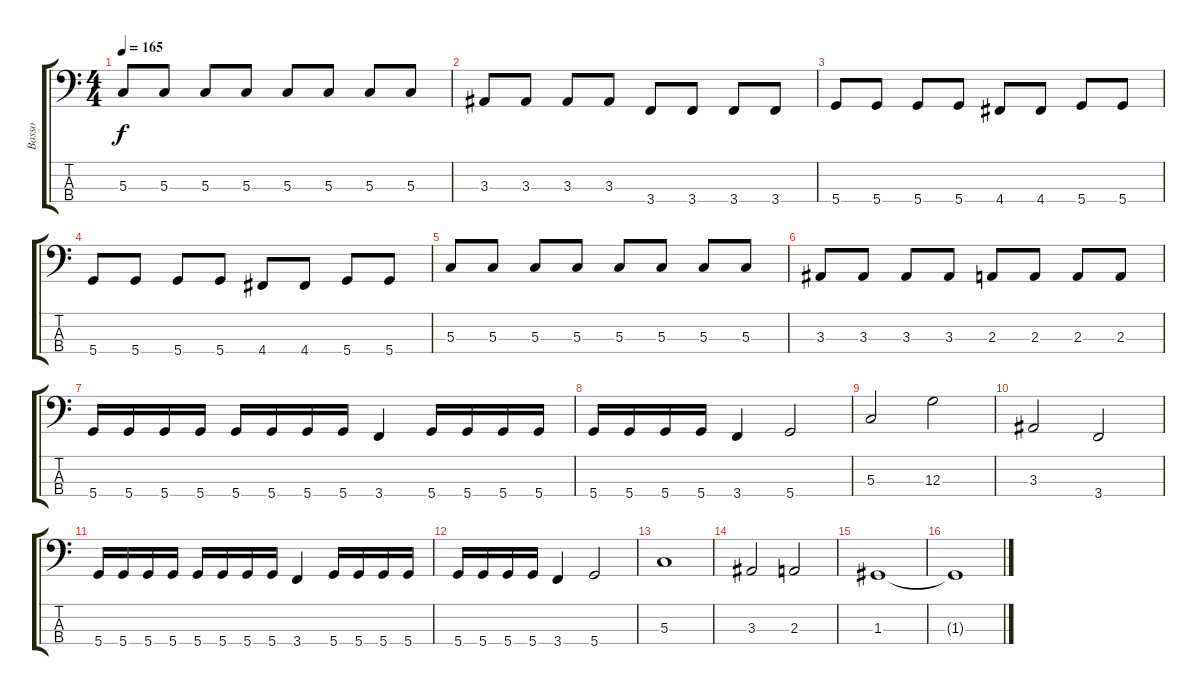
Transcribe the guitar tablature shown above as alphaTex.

\track ("Basso" "Basso") {instrument electricbassfinger}
\staff {score tabs}
\tuning (F2 C2 G1 D1) {hide}
\ts (4 4)
\tempo 165
\clef f4
\ks c
5.3.8{dy f} 5.3.8 5.3.8 5.3.8 5.3.8 5.3.8 5.3.8 5.3.8 |
3.3.8 3.3.8 3.3.8 3.3.8 3.4.8 3.4.8 3.4.8 3.4.8 |
5.4.8 5.4.8 5.4.8 5.4.8 4.4.8 4.4.8 5.4.8 5.4.8 |
5.4.8 5.4.8 5.4.8 5.4.8 4.4.8 4.4.8 5.4.8 5.4.8 |
5.3.8 5.3.8 5.3.8 5.3.8 5.3.8 5.3.8 5.3.8 5.3.8 |
3.3.8 3.3.8 3.3.8 3.3.8 2.3.8 2.3.8 2.3.8 2.3.8 |
5.4.16 5.4.16 5.4.16 5.4.16 5.4.16 5.4.16 5.4.16 5.4.16 3.4.4 5.4.16 5.4.16 5.4.16 5.4.16 |
5.4.16 5.4.16 5.4.16 5.4.16 3.4.4 5.4.2 |
5.3.2 12.3.2 |
3.3.2 3.4.2 |
5.4.16 5.4.16 5.4.16 5.4.16 5.4.16 5.4.16 5.4.16 5.4.16 3.4.4 5.4.16 5.4.16 5.4.16 5.4.16 |
5.4.16 5.4.16 5.4.16 5.4.16 3.4.4 5.4.2 |
5.3.1 |
3.3.2 2.3.2 |
1.3.1 |
1.3{t}.1
